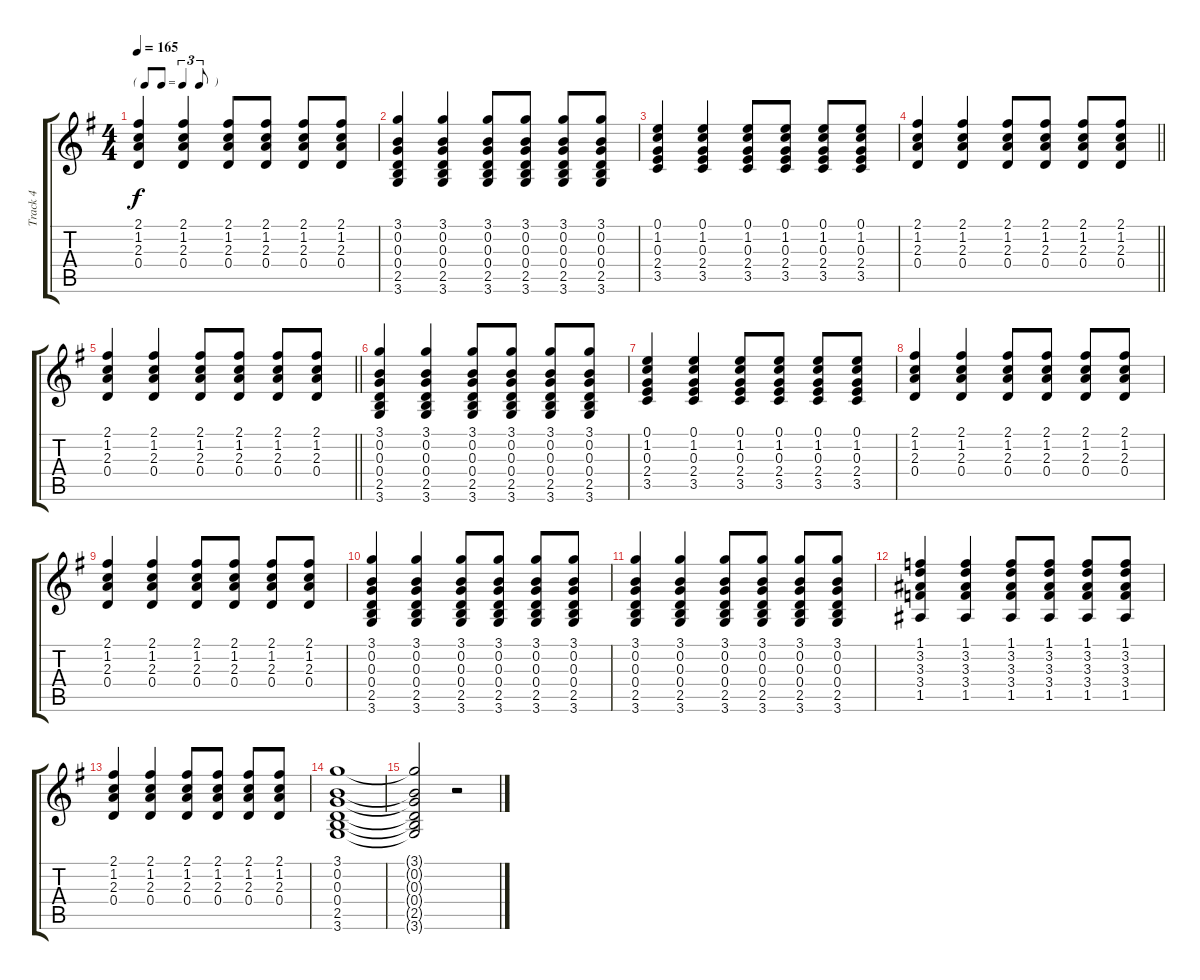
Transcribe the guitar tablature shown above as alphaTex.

\track ("Track 4" "Track 4") {instrument electricguitarclean}
\staff {score tabs}
\tuning (E4 B3 G3 D3 A2 E2) {hide}
\ts (4 4)
\tf triplet8th
\tempo 165
\clef g2
\ks g
(2.1 1.2 2.3 0.4).4{dy f} (2.1 1.2 2.3 0.4).4 (2.1 1.2 2.3 0.4).8 (2.1 1.2 2.3 0.4).8 (2.1 1.2 2.3 0.4).8 (2.1 1.2 2.3 0.4).8 |
(3.1 0.2 0.3 0.4 2.5 3.6).4 (3.1 0.2 0.3 0.4 2.5 3.6).4 (3.1 0.2 0.3 0.4 2.5 3.6).8 (3.1 0.2 0.3 0.4 2.5 3.6).8 (3.1 0.2 0.3 0.4 2.5 3.6).8 (3.1 0.2 0.3 0.4 2.5 3.6).8 |
(0.1 1.2 0.3 2.4 3.5).4 (0.1 1.2 0.3 2.4 3.5).4 (0.1 1.2 0.3 2.4 3.5).8 (0.1 1.2 0.3 2.4 3.5).8 (0.1 1.2 0.3 2.4 3.5).8 (0.1 1.2 0.3 2.4 3.5).8 |
\barLineRight lightlight
(2.1 1.2 2.3 0.4).4 (2.1 1.2 2.3 0.4).4 (2.1 1.2 2.3 0.4).8 (2.1 1.2 2.3 0.4).8 (2.1 1.2 2.3 0.4).8 (2.1 1.2 2.3 0.4).8 |
\barLineRight lightlight
(2.1 1.2 2.3 0.4).4 (2.1 1.2 2.3 0.4).4 (2.1 1.2 2.3 0.4).8 (2.1 1.2 2.3 0.4).8 (2.1 1.2 2.3 0.4).8 (2.1 1.2 2.3 0.4).8 |
(3.1 0.2 0.3 0.4 2.5 3.6).4 (3.1 0.2 0.3 0.4 2.5 3.6).4 (3.1 0.2 0.3 0.4 2.5 3.6).8 (3.1 0.2 0.3 0.4 2.5 3.6).8 (3.1 0.2 0.3 0.4 2.5 3.6).8 (3.1 0.2 0.3 0.4 2.5 3.6).8 |
(0.1 1.2 0.3 2.4 3.5).4 (0.1 1.2 0.3 2.4 3.5).4 (0.1 1.2 0.3 2.4 3.5).8 (0.1 1.2 0.3 2.4 3.5).8 (0.1 1.2 0.3 2.4 3.5).8 (0.1 1.2 0.3 2.4 3.5).8 |
(2.1 1.2 2.3 0.4).4 (2.1 1.2 2.3 0.4).4 (2.1 1.2 2.3 0.4).8 (2.1 1.2 2.3 0.4).8 (2.1 1.2 2.3 0.4).8 (2.1 1.2 2.3 0.4).8 |
(2.1 1.2 2.3 0.4).4 (2.1 1.2 2.3 0.4).4 (2.1 1.2 2.3 0.4).8 (2.1 1.2 2.3 0.4).8 (2.1 1.2 2.3 0.4).8 (2.1 1.2 2.3 0.4).8 |
(3.1 0.2 0.3 0.4 2.5 3.6).4 (3.1 0.2 0.3 0.4 2.5 3.6).4 (3.1 0.2 0.3 0.4 2.5 3.6).8 (3.1 0.2 0.3 0.4 2.5 3.6).8 (3.1 0.2 0.3 0.4 2.5 3.6).8 (3.1 0.2 0.3 0.4 2.5 3.6).8 |
(3.1 0.2 0.3 0.4 2.5 3.6).4 (3.1 0.2 0.3 0.4 2.5 3.6).4 (3.1 0.2 0.3 0.4 2.5 3.6).8 (3.1 0.2 0.3 0.4 2.5 3.6).8 (3.1 0.2 0.3 0.4 2.5 3.6).8 (3.1 0.2 0.3 0.4 2.5 3.6).8 |
(1.1 3.2 3.3 3.4 1.5).4 (1.1 3.2 3.3 3.4 1.5).4 (1.1 3.2 3.3 3.4 1.5).8 (1.1 3.2 3.3 3.4 1.5).8 (1.1 3.2 3.3 3.4 1.5).8 (1.1 3.2 3.3 3.4 1.5).8 |
(2.1 1.2 2.3 0.4).4 (2.1 1.2 2.3 0.4).4 (2.1 1.2 2.3 0.4).8 (2.1 1.2 2.3 0.4).8 (2.1 1.2 2.3 0.4).8 (2.1 1.2 2.3 0.4).8 |
(3.1 0.2 0.3 0.4 2.5 3.6).1 |
(3.1{t} 0.2{t} 0.3{t} 0.4{t} 2.5{t} 3.6{t}).2 r.2
